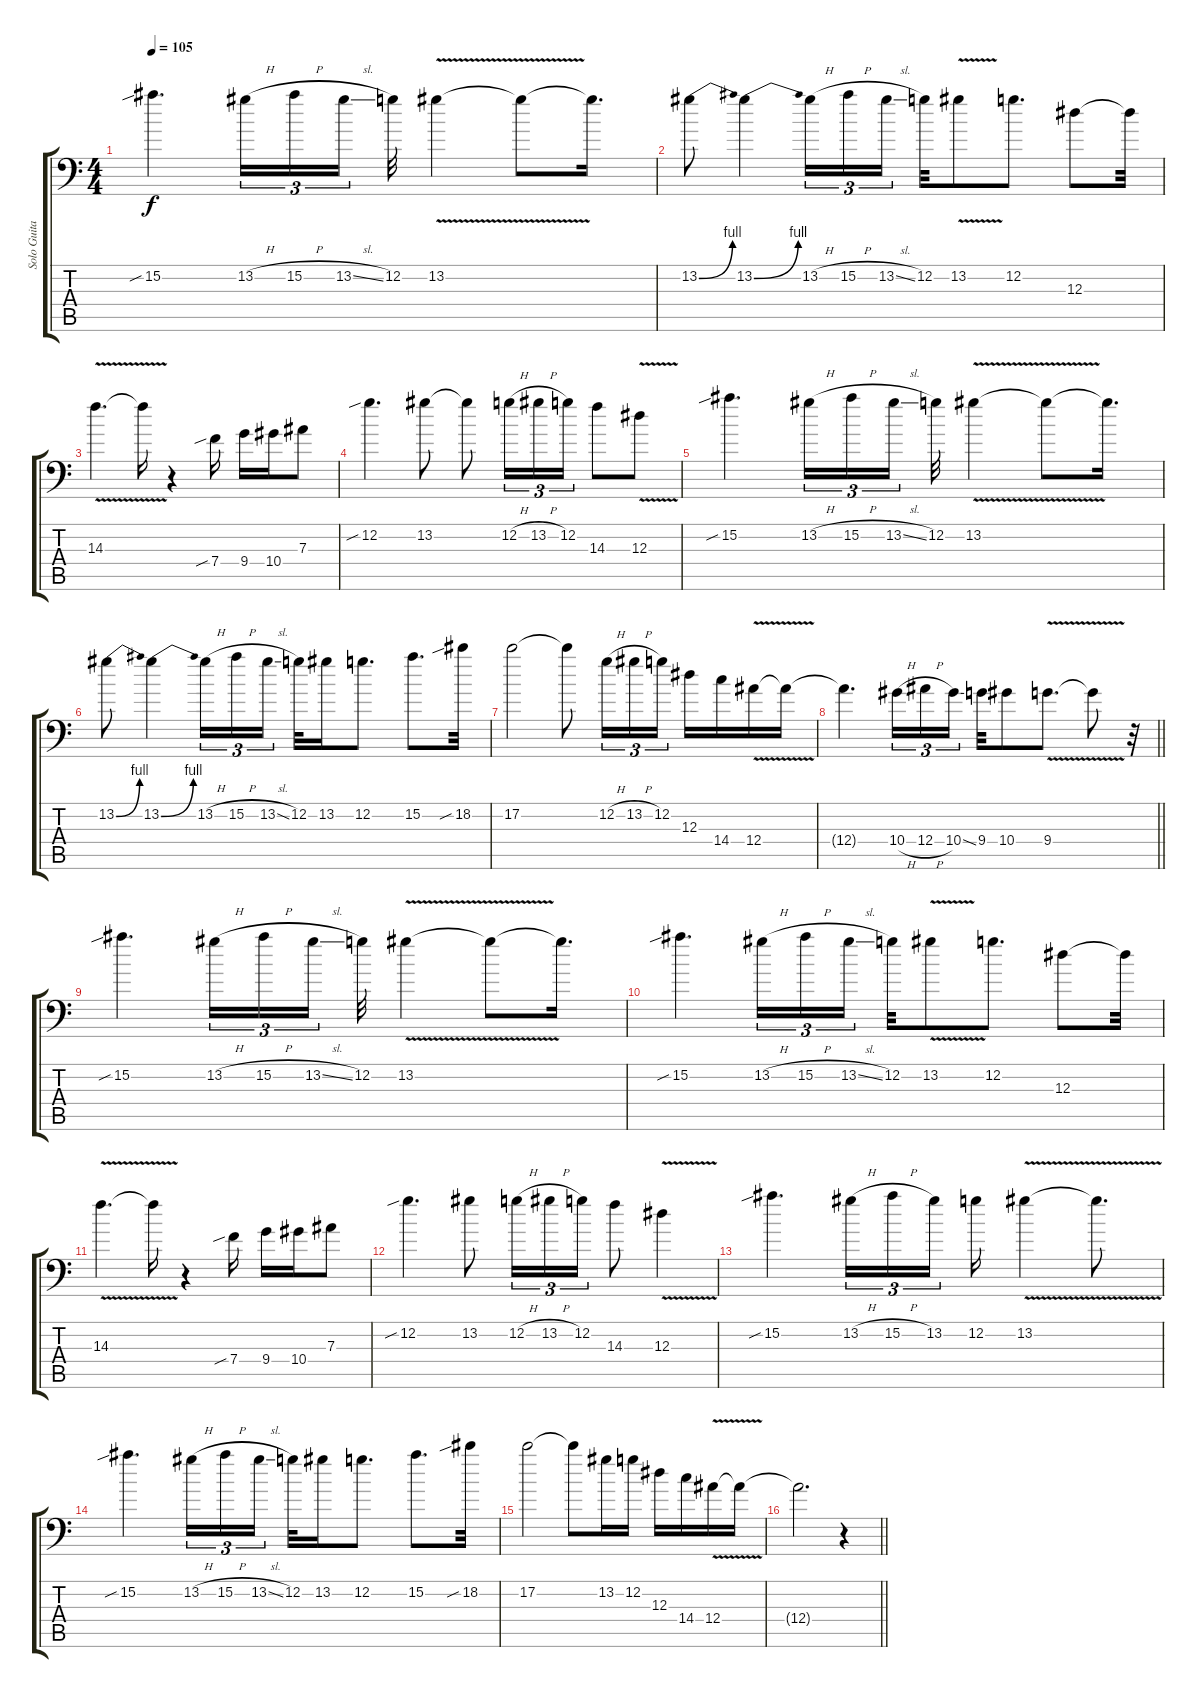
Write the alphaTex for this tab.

\track ("Solo Guitar" "Solo Guita") {instrument distortionguitar}
\staff {score tabs}
\tuning (C4 G3 Eb3 Bb2 F2 Bb1) {hide}
\ts (4 4)
\tempo 105
\clef f4
\ks c
15.2{sib}.4{d dy f} 13.2{h}.16{tu (3 2)} 15.2{h}.16{tu (3 2)} 13.2{sl}.16{tu (3 2)} 12.2.32 13.2{v}.4 13.2{t}.8 13.2{t}.16{d} |
13.2{be (bend 0 0 60 4)}.8 13.2{be (bend 0 0 60 4)}.4 13.2{h}.16{tu (3 2)} 15.2{h}.16{tu (3 2)} 13.2{sl}.16{tu (3 2)} 12.2.32 13.2{v}.8 12.2.8{d} 12.3.8 12.3{t}.32 |
14.3{v}.4{d} 14.3{t}.16 r.4 7.4{sib}.16 9.4.16 10.4.16 7.3.8 |
12.2{sib}.4{d} 13.2.8 13.2{t}.8 12.2{h}.16{tu (3 2)} 13.2{h}.16{tu (3 2)} 12.2.16{tu (3 2)} 14.3.8 12.3{v}.8 |
15.2{sib}.4{d} 13.2{h}.16{tu (3 2)} 15.2{h}.16{tu (3 2)} 13.2{sl}.16{tu (3 2)} 12.2.32 13.2{v}.4 13.2{t}.8 13.2{t}.16{d} |
13.2{be (bend 0 0 60 4)}.8 13.2{be (bend 0 0 60 4)}.4 13.2{h}.16{tu (3 2)} 15.2{h}.16{tu (3 2)} 13.2{sl}.16{tu (3 2)} 12.2.32 13.2.16 12.2.8{d} 15.2.8{d} 18.2{sib}.32 |
17.2.2 17.2{t}.8 12.2{h}.16{tu (3 2)} 13.2{h}.16{tu (3 2)} 12.2.16{tu (3 2)} 12.3.16 14.4.16 12.4{v}.16 12.4{t}.16 |
\barLineRight lightlight
12.4{t}.4{d} 10.4{h}.16{tu (3 2)} 12.4{h}.16{tu (3 2)} 10.4{ss}.16{tu (3 2)} 9.4.32 10.4.8 9.4{v}.8{d} 9.4{t}.8 r.32 |
15.2{sib}.4{d volume 11} 13.2{h}.16{tu (3 2)} 15.2{h}.16{tu (3 2)} 13.2{sl}.16{tu (3 2)} 12.2.32 13.2{v}.4 13.2{t}.8 13.2{t}.16{d} |
15.2{sib}.4{d} 13.2{h}.16{tu (3 2)} 15.2{h}.16{tu (3 2)} 13.2{sl}.16{tu (3 2)} 12.2.32 13.2{v}.8 12.2.8{d} 12.3.8 12.3{t}.32 |
14.3{v}.4{d} 14.3{t}.16 r.4 7.4{sib}.16 9.4.16 10.4.16 7.3.8 |
12.2{sib}.4{d} 13.2.8 12.2{h}.16{tu (3 2)} 13.2{h}.16{tu (3 2)} 12.2.16{tu (3 2)} 14.3.8 12.3{v}.4 |
15.2{sib}.4{d} 13.2{h}.16{tu (3 2)} 15.2{h}.16{tu (3 2)} 13.2.16{tu (3 2)} 12.2.16 13.2{v}.4 13.2{t}.8{d} |
15.2{sib}.4{d} 13.2{h}.16{tu (3 2)} 15.2{h}.16{tu (3 2)} 13.2{sl}.16{tu (3 2)} 12.2.32 13.2.16 12.2.8{d} 15.2.8{d} 18.2{sib}.32 |
17.2.2 17.2{t}.8 13.2.16 12.2.16 12.3.16 14.4.16 12.4{v}.16 12.4{t}.16 |
\barLineRight lightlight
12.4{t}.2{d} r.4
